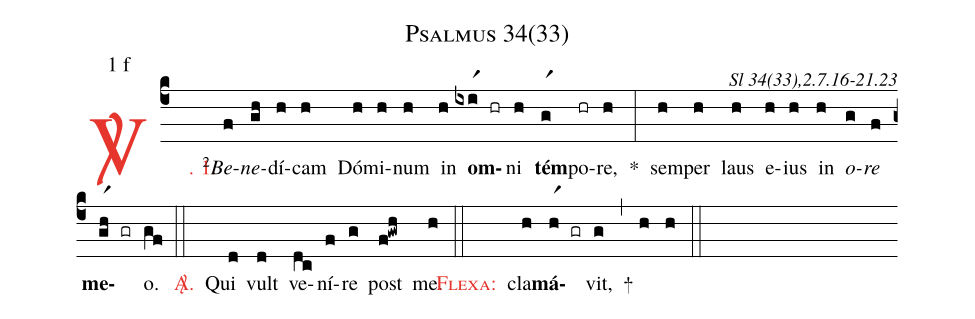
name: Psalmus 34(33);
mode: 1;
mode-differentia: f;
commentary: Sl 34(33),2.7.16-21.23;
%%
(c4)

<c><sp>V/</sp>. 1.</c>() <v>\VSup{2}</v><i>Be</i>(f)<i>ne</i>(gh)dí(h)cam(h) Dó(h)mi(h)num(h) in(h) <b>om</b>(ixir1 hr)ni(h) <b>tém</b>(gr1)po(hr)re,(h) *(:) sem(h)per(h) laus(h) e(h)ius(h) in(h) <i>o</i>(g)<i>re</i>(f) <b>me</b>(gr1h gr)o.(gf)

(::)

<nlba><c><sp>A/</sp>.</c>() Qui</nlba>(d) vult(d) ve(dc)ní(f)re(g) post(f!gwh) me.(h)

(::)

<nlba><c><sc>Flexa</sc>:</c>() cla</nlba>(h)<b>má</b>(hr1 gr)vit,(g) +(,) (h) (h)

(::)
